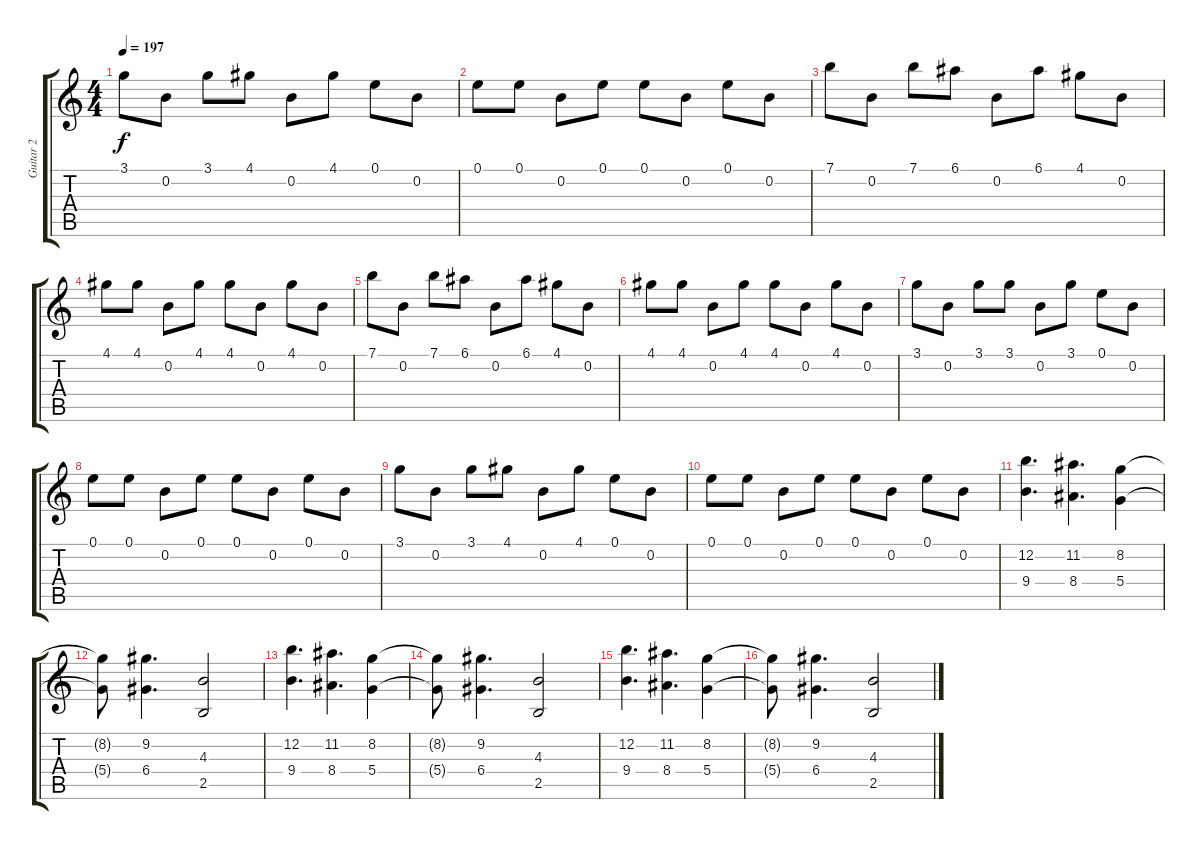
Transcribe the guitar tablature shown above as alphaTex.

\track ("Guitar 2" "Guitar 2") {instrument overdrivenguitar}
\staff {score tabs}
\tuning (E4 B3 G3 D3 A2 E2) {hide}
\ts (4 4)
\tempo 197
\clef g2
\ks c
3.1.8{dy f} 0.2.8 3.1.8 4.1.8 0.2.8 4.1.8 0.1.8 0.2.8 |
0.1.8 0.1.8 0.2.8 0.1.8 0.1.8 0.2.8 0.1.8 0.2.8 |
7.1.8{volume 16 instrument overdrivenguitar} 0.2.8 7.1.8 6.1.8 0.2.8 6.1.8 4.1.8 0.2.8 |
4.1.8 4.1.8 0.2.8 4.1.8 4.1.8 0.2.8 4.1.8 0.2.8 |
7.1.8 0.2.8 7.1.8 6.1.8 0.2.8 6.1.8 4.1.8 0.2.8 |
4.1.8 4.1.8 0.2.8 4.1.8 4.1.8 0.2.8 4.1.8 0.2.8 |
3.1.8 0.2.8 3.1.8 3.1.8 0.2.8 3.1.8 0.1.8 0.2.8 |
0.1.8 0.1.8 0.2.8 0.1.8 0.1.8 0.2.8 0.1.8 0.2.8 |
3.1.8 0.2.8 3.1.8 4.1.8 0.2.8 4.1.8 0.1.8 0.2.8 |
0.1.8 0.1.8 0.2.8 0.1.8 0.1.8 0.2.8 0.1.8 0.2.8 |
(12.2 9.4).4{d volume 14 instrument overdrivenguitar} (11.2 8.4).4{d} (8.2 5.4).4 |
(8.2{t} 5.4{t}).8 (9.2 6.4).4{d} (4.3 2.5).2 |
(12.2 9.4).4{d volume 14 instrument overdrivenguitar} (11.2 8.4).4{d} (8.2 5.4).4 |
(8.2{t} 5.4{t}).8 (9.2 6.4).4{d} (4.3 2.5).2 |
(12.2 9.4).4{d volume 14 instrument overdrivenguitar} (11.2 8.4).4{d} (8.2 5.4).4 |
(8.2{t} 5.4{t}).8 (9.2 6.4).4{d} (4.3 2.5).2
